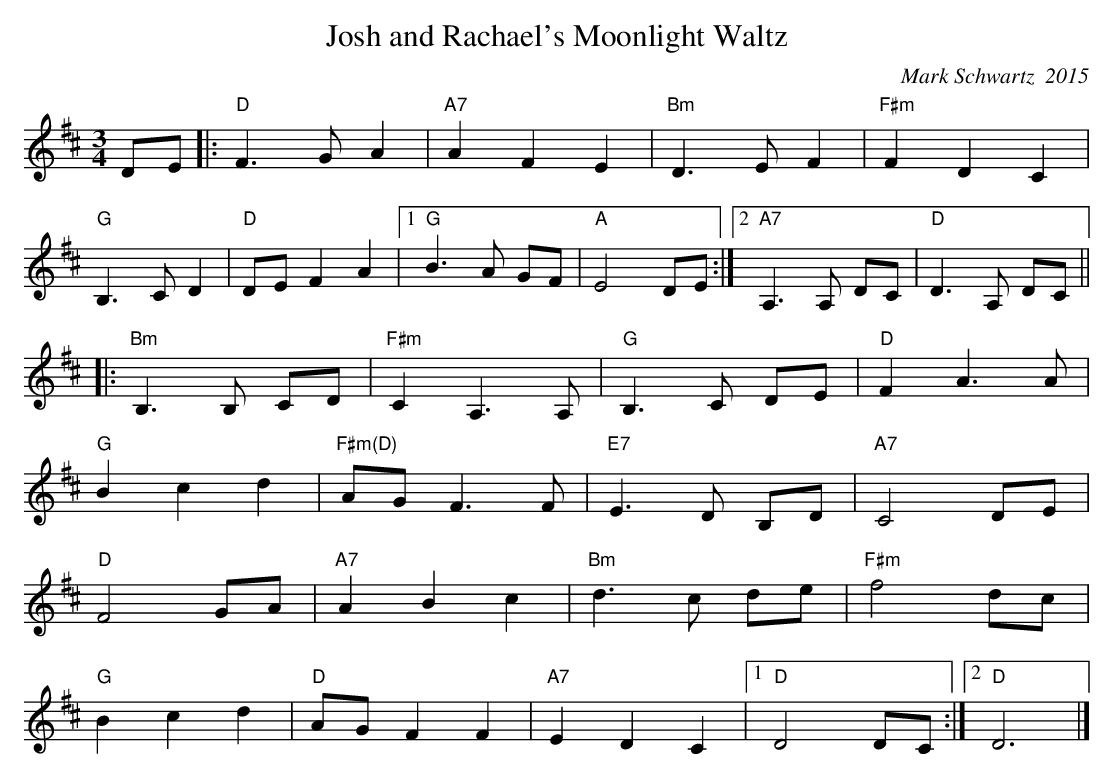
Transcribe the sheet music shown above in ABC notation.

X:1
T: Josh and Rachael's Moonlight Waltz
C:Mark Schwartz  2015
M:3/4
L:1/4
K:D
D/E/|:"D"F>G A|"A7"AFE| "Bm"D>EF |"F#m"FDC|
"G"B,>CD|"D"D/E/FA|1"G"B>A G/F/| "A" E2 D/E/:|2"A7"A,>A, D/C/|"D"D>A, D/C/||
|: "Bm"B,>B, C/D/| "F#m"C A,>A,| "G"B,>C D/E/|"D"FA>A|
"G"Bcd|"F#m(D)"A/G/F>F|"E7"E>D B,/D/|"A7"C2D/E/|
"D"F2 G/A/|"A7"ABc|"Bm"d>c d/e/|"F#m" f2 d/c/|
"G" Bcd| "D" A/G/FF|"A7"EDC|1"D"D2D/C/:|2"D"D3|]
